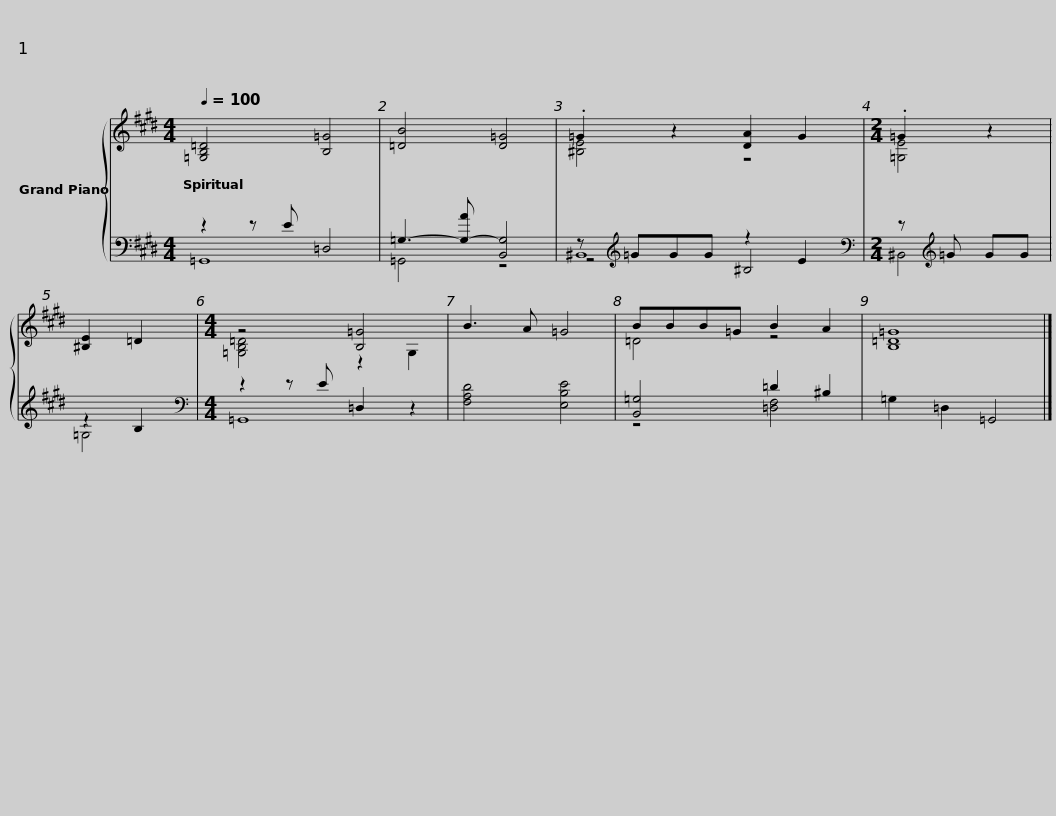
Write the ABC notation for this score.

X:1
%%score { ( 1 4 ) | ( 2 3 5 ) }
L:1/8
Q:1/4=100
M:4/4
I:linebreak $
K:E
V:1 treble
V:4 treble
V:2 bass
V:3 bass
V:5 bass
V:1
 [=G,B,=D]4 [B,=G]4 | [=DB]4 [D=G]4 | .=G2 z2 [DA]2 G2 |[M:2/4] .=G2 z2 | [^B,E]2 =D2 |$ %5
[M:4/4] z4 [B,=G]4 | B3 A =G4 | BBB=G B2 A2 | [B,=D=G]8 |] %9
V:2
 z2 z E =D,4 | =G,3- [G,-A] [B,,G,]4 | z[K:treble] =GGG z2 E2 |[M:2/4][K:bass] z[K:treble] =G GG | z2 B,2 |$ %5
[M:4/4][K:bass] z2 z E =D,2 z2 | [F,A,D]4 [E,B,E]4 | [B,,=G,]4 =D2 ^B,2 | =G,2 =D,2 =G,,4 |] %9
V:3
 =G,,8 | =G,,4 z4 | z4[K:treble] ^B,4 |[M:2/4][K:bass] ^B,,4[K:treble] | =G,4 |$ %5
[M:4/4][K:bass] =G,,8 | x8 | z4 [=D,F,]4 | x8 |] %9
V:4
 x8 | x8 | [^B,E]4 z4 |[M:2/4] [=G,E]4 | x4 |$ %5
[M:4/4] [=G,B,=D]4 z2 G,2 | x8 | =D4 z4 | x8 |] %9
V:5
 x8 | x8 | ^B,,8[K:treble] |[M:2/4][K:bass] x[K:treble] x3 | x4 |$ %5
[M:4/4][K:bass] x8 | x8 | x8 | x8 |] %9
